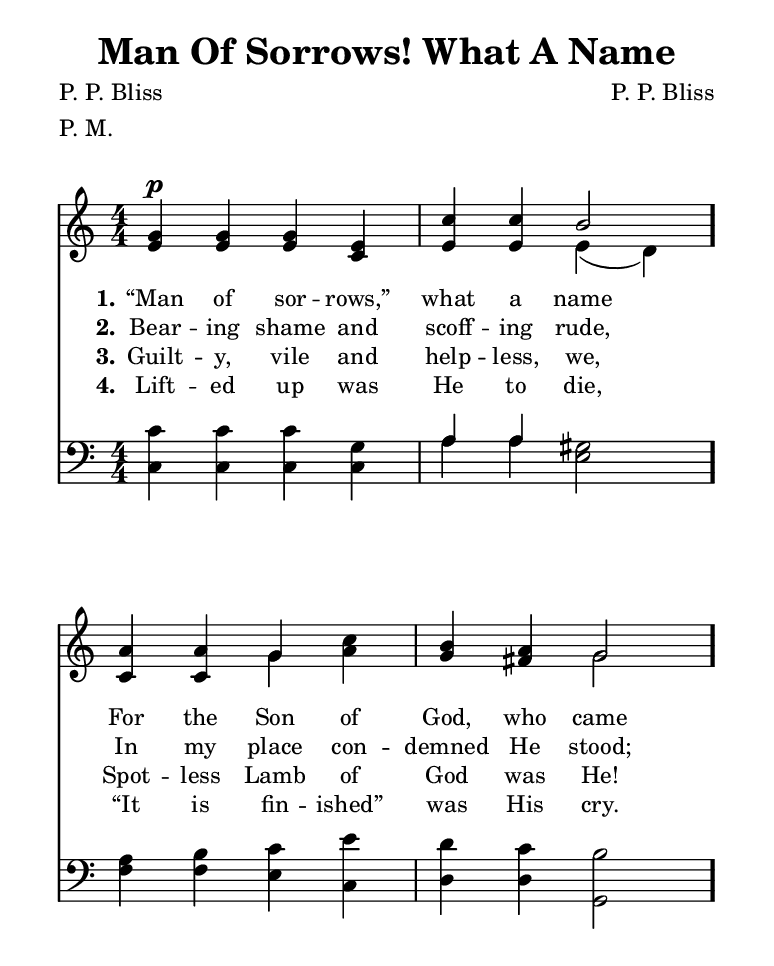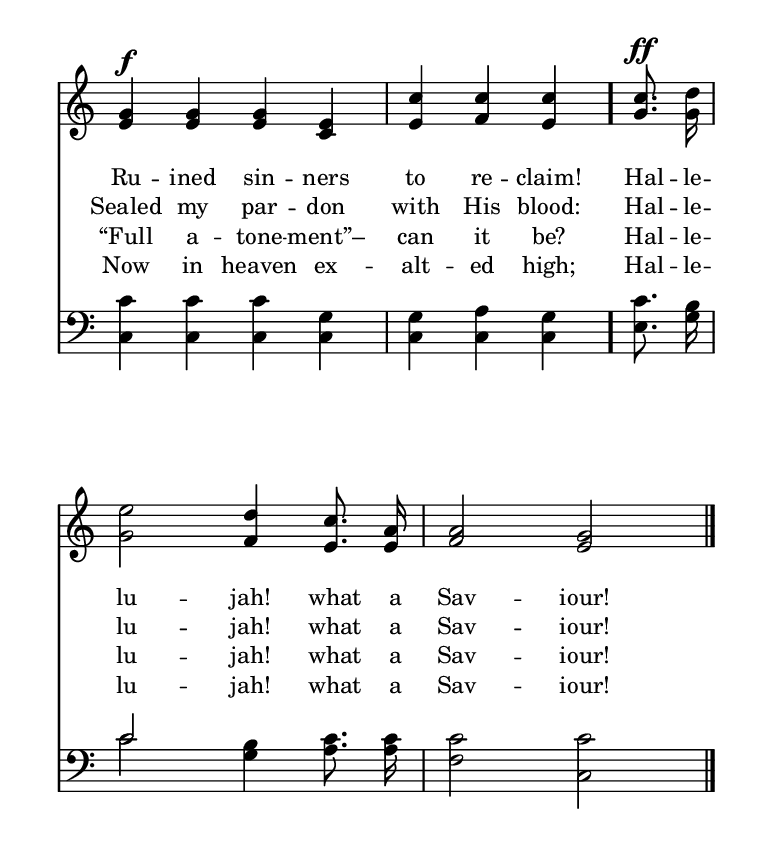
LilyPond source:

\include "common/global.ily"
\paper {
  \include "common/paper.ily"
  ragged-bottom = ##t
  systems-per-page = #(cond (is-eogsized 2) (#t #f))
  system-system-spacing.padding = 11
}

\header{
  %gospel
  hymnnumber = "103"
  title = "Man Of Sorrows! What A Name"
  tunename = ""
  meter = "P. M."
  poet = "P. P. Bliss"
  composer = "P. P. Bliss"
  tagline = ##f
}

% for fermata in MIDI
ta = { \tempo 4=80 }
tb = { \tempo 4=40 }

patternAA = { c4 c4 c4 c4 | c4 c4 c2 }
patternAB = { c4 c4 c4 c4 | c4 c4 c4( c4) }

patternBA = { c4 c4 c4 c4 | c4 c4 c4 }

patternCA = { c8. c16 | c2 c4 c8. c16 | c2 c2 }

global = {
  \include "common/overrides.ily"
  \override Staff.TimeSignature.style = #'numbered
  \time 4/4
  \override Score.MetronomeMark.transparent = ##t % hide all fermata changes too
  \ta
  \key c \major
  \autoBeamOff
}

notesSoprano = {
\global
\relative c'' {

  \changePitch \patternAA { g^\p g g e | c' c b }
  \changePitch \patternAA { a a g c | b a g }
  \changePitch \patternBA { g^\f g g e | c' c c }
  \changePitch \patternCA { c^\ff d | e d c a | a g }

  \bar "|."

}
}

notesAlto = {
\global
\relative e' {

  \changePitch \patternAB { e e e c | e e e d }
  \changePitch \patternAA { c c g' a | g fis g }
  \changePitch \patternBA { e e e c | e f e }
  \changePitch \patternCA { g g | g f e e | f e }

}
}

notesTenor = {
\global
\relative a {

  \changePitch \patternAA { c c c g | a a gis }
  \changePitch \patternAA { a b c e | d c b }
  \changePitch \patternBA { c c c g | g a g }
  \changePitch \patternCA { c b | c b c c | c c }

}
}

notesBass = {
\global
\relative f {

  \changePitch \patternAA { c c c c | a' a e }
  \changePitch \patternAA { f f e c | d d g, }
  \changePitch \patternBA { c c c c | c c c }
  \changePitch \patternCA { e g | c g a a | f c }

}
}

wordsA = \lyricmode {
\set stanza = "1."

“Man of sor -- rows,” what a name \bar "."
For the Son of God, who came \bar "."
Ru -- ined sin -- ners to re -- claim! \bar "."
Hal -- le -- lu -- jah! what a Sav -- iour! \bar "."

}

wordsB = \lyricmode {
\set stanza = "2."

Bear -- ing shame and scoff -- ing rude,
In my place con -- demned He stood;
Sealed my par -- don with His blood:
Hal -- le -- lu -- jah! what a Sav -- iour!

}

wordsC = \lyricmode {
\set stanza = "3."

Guilt -- y, vile and help -- less, we,
Spot -- less Lamb of God was He!
“Full a -- tone -- ment”– can it be?
Hal -- le -- lu -- jah! what a Sav -- iour!

}

wordsD = \lyricmode {
\set stanza = "4."

Lift -- ed up was He to die,
“It is fin -- ished” was His cry.
Now in heaven ex -- alt -- ed high;
Hal -- le -- lu -- jah! what a Sav -- iour!

}

\score {
  \context ChoirStaff <<
    \context Staff = upper <<
      \set Staff.autoBeaming = ##f
      \set ChoirStaff.systemStartDelimiter = #'SystemStartBar
      \set ChoirStaff.printPartCombineTexts = ##f
      \partcombine #'(2 . 9) \notesSoprano \notesAlto
      \context NullVoice = sopranos { \voiceOne << \notesSoprano >> }
      \context NullVoice = altos { \voiceTwo << \notesAlto >> }
      \context Lyrics = one   \lyricsto sopranos \wordsA
      \context Lyrics = two   \lyricsto sopranos \wordsB
      \context Lyrics = three \lyricsto sopranos \wordsC
      \context Lyrics = four  \lyricsto sopranos \wordsD
    >>
    \context Staff = men <<
      \set Staff.autoBeaming = ##f
      \clef bass
      \set ChoirStaff.printPartCombineTexts = ##f
      \partcombine #'(2 . 9) \notesTenor \notesBass
      \context NullVoice = tenors { \voiceOne << \notesTenor >> }
      \context NullVoice = basses { \voiceTwo << \notesBass >> }
    >>
  >>
  \layout {
    \include "common/layout.ily"
  }
  \midi{
    \include "common/midi.ily"
  }
}

\version "2.19.49"  % necessary for upgrading to future LilyPond versions.

% vi:set et ts=2 sw=2 ai nocindent syntax=lilypond:
